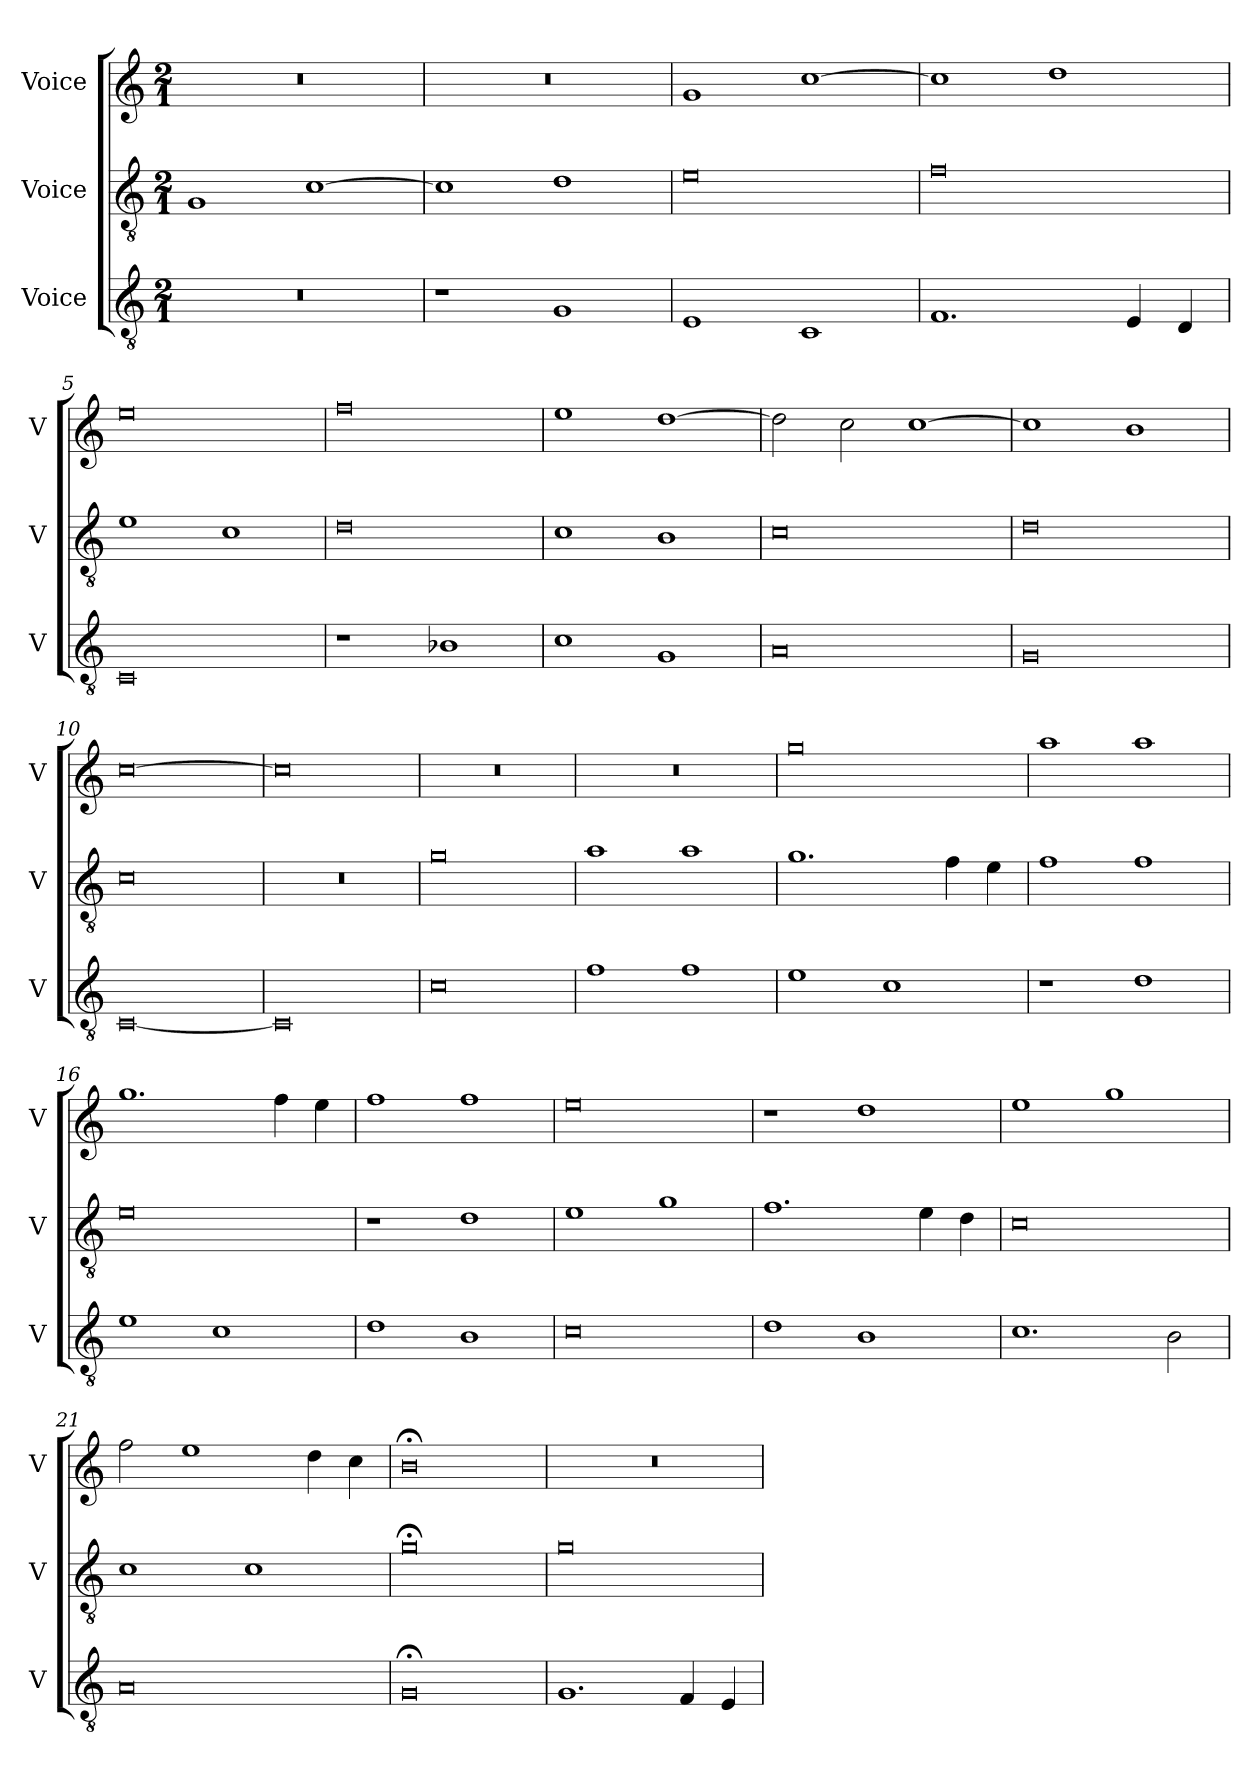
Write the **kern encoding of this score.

**kern	**kern	**kern
*part3	*part2	*part1
*staff3	*staff2	*staff1
*I"Voice	*I"Voice	*I"Voice
*I'V	*I'V	*I'V
*clefGv2	*clefGv2	*clefG2
*k[]	*k[]	*k[]
*M2/1	*M2/1	*M2/1
=1	=1	=1
0r	1G	0r
.	[1c	.
=2	=2	=2
1r	1c]	0r
1G	1d	.
=3	=3	=3
1E	0e	1g
1C	.	[1cc
=4	=4	=4
1.F	0f	1cc]
.	.	1dd
4E/	.	.
4D/	.	.
!!LO:LB:g=z
=5	=5	=5
0C	1e	0ee
.	1c	.
=6	=6	=6
1r	0d	0ff
1B-X	.	.
=7	=7	=7
1c	1c	1ee
1G	1B	[1dd
=8	=8	=8
0A	0c	2dd\]
.	.	2cc\
.	.	[1cc
=9	=9	=9
0G	0d	1cc]
.	.	1b
!!LO:LB:g=z
=10	=10	=10
[0C	0c	[0cc
=11	=11	=11
0C]	0r	0cc]
=12	=12	=12
0c	0g	0r
=13	=13	=13
1f	1a	0r
1f	1a	.
=14	=14	=14
1e	1.g	0gg
1c	.	.
.	4f\	.
.	4e\	.
!!LO:LB:g=z
=15	=15	=15
1r	1f	1aa
1d	1f	1aa
=16	=16	=16
1e	0e	1.gg
1c	.	.
.	.	4ff\
.	.	4ee\
=17	=17	=17
1d	1r	1ff
1B	1d	1ff
=18	=18	=18
0c	1e	0ee
.	1g	.
=19	=19	=19
1d	1.f	1r
1B	.	1dd
.	4e\	.
.	4d\	.
!!LO:PB:g=z
=20	=20	=20
1.c	0c	1ee
.	.	1gg
2B\	.	.
=21	=21	=21
0A	1c	2ff\
.	.	1ee
.	1c	.
.	.	4dd\
.	.	4cc\
=22	=22	=22
0G;	0g;	0b;
=23	=23	=23
1.G	0g	0r
4F/	.	.
4E/	.	.
=	=	=
*-	*-	*-
